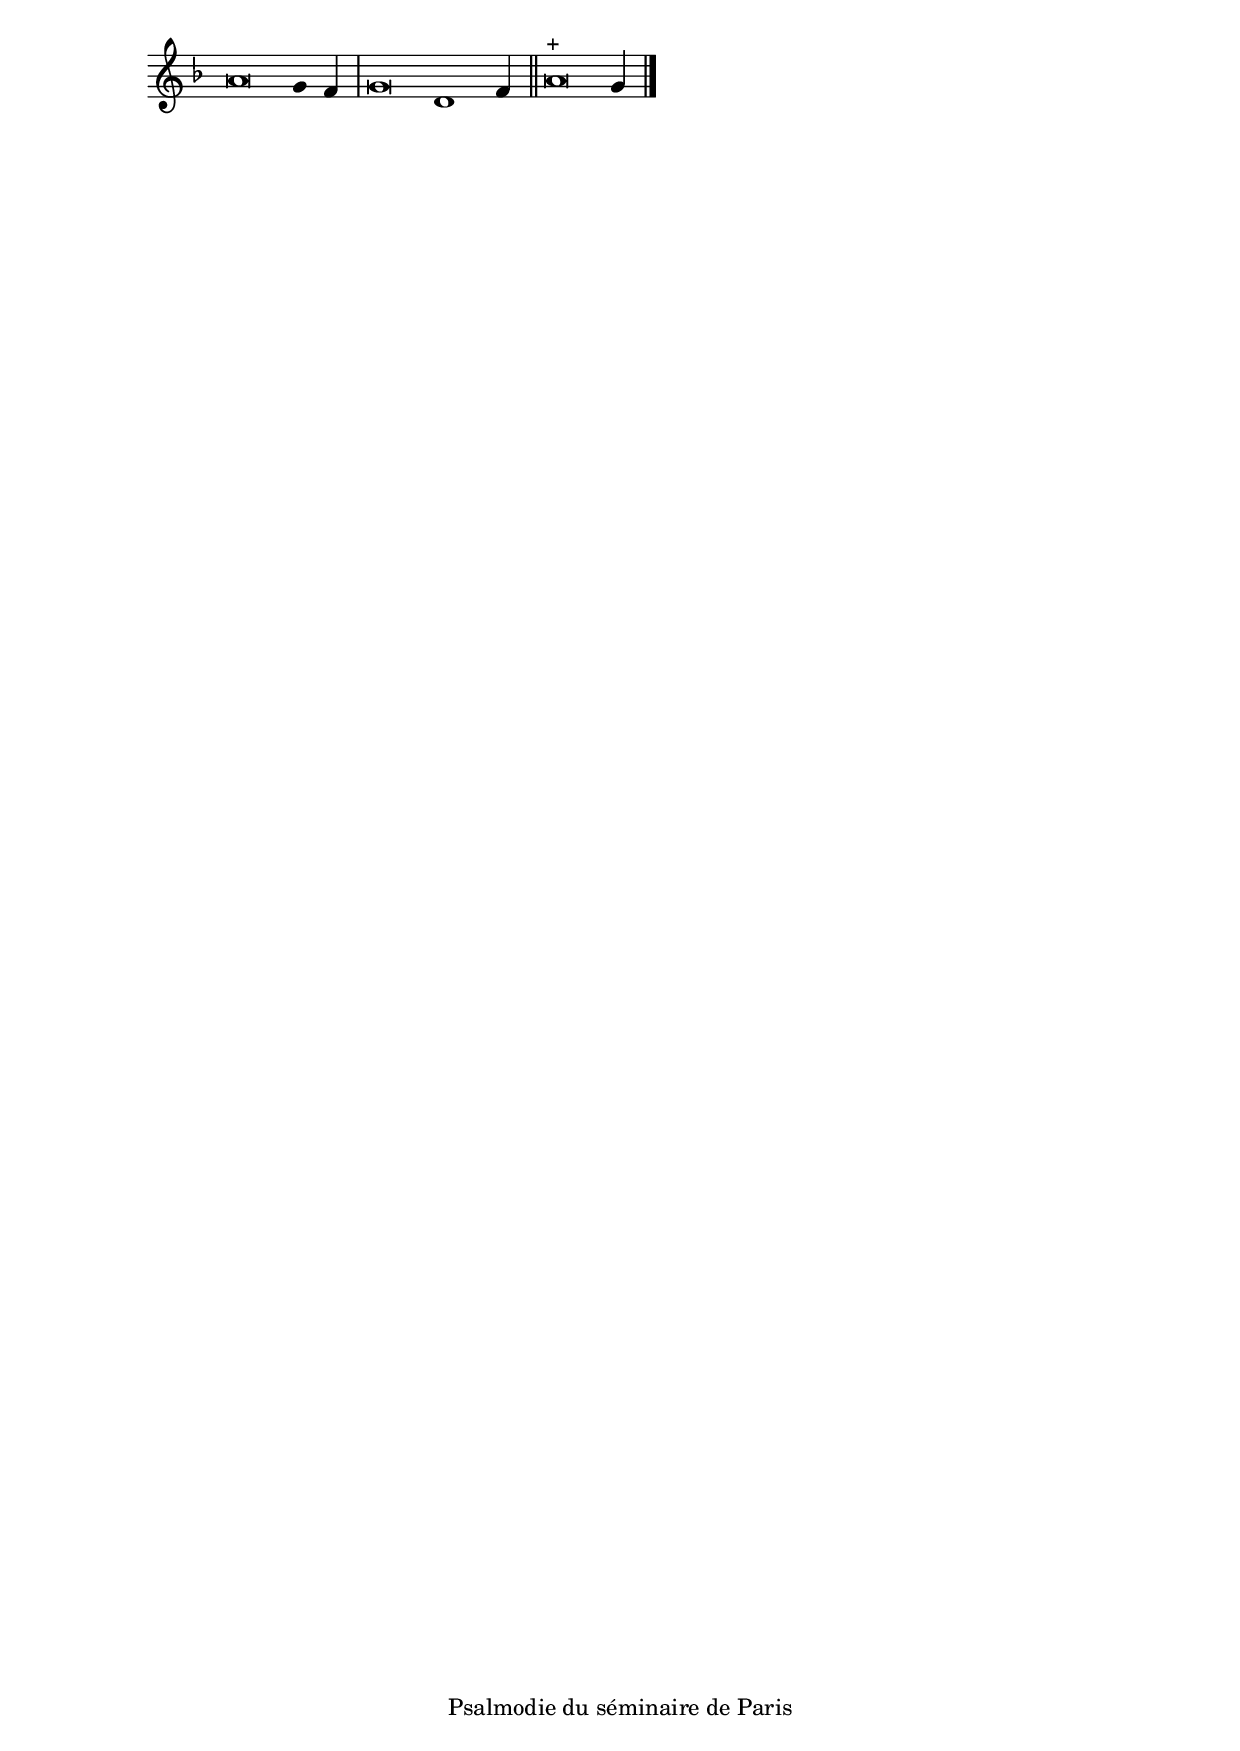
\version "2.20.0"
\language "italiano"

stemOff = \hide Staff.Stem
stemOn  = \undo \stemOff

\header {
  %title = "Cantique de l'Ancien Testament 25"
  %tagline = ##f
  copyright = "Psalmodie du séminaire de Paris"
}

\score {
  \new Staff \with { \remove "Time_signature_engraver" }
  \relative
  {
    \key fa \major
    \cadenzaOn
    \stemOff la'\breve sol4 \stemOn fa4
    \bar "|"
    \stemOff sol\breve re1 \stemOn fa4
    \bar "||"
    \stemOff la\breve^\markup{+} \stemOn sol4
    \bar "|."
  }
}